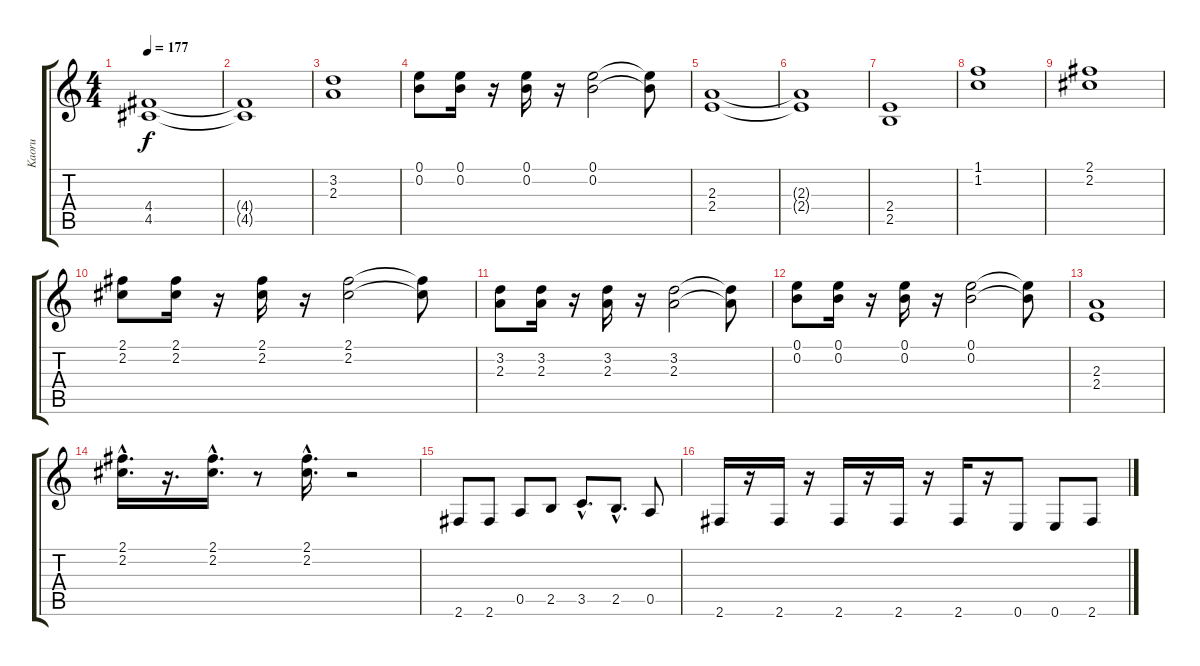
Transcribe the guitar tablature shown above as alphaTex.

\track ("Kaoru" "Kaoru") {instrument distortionguitar}
\staff {score tabs}
\tuning (E4 B3 G3 D3 A2 E2) {hide}
\ts (4 4)
\tempo 177
\clef g2
\ks c
(4.4 4.5).1{dy f} |
(4.4{t} 4.5{t}).1 |
(3.2 2.3).1 |
(0.1 0.2).8 (0.1 0.2).16 r.16 (0.1 0.2).16 r.16 (0.1 0.2).2 (0.1{t} 0.2{t}).8 |
(2.3 2.4).1 |
(2.3{t} 2.4{t}).1 |
(2.4 2.5).1 |
(1.1 1.2).1 |
(2.1 2.2).1 |
(2.1 2.2).8 (2.1 2.2).16 r.16 (2.1 2.2).16 r.16 (2.1 2.2).2 (2.1{t} 2.2{t}).8 |
(3.2 2.3).8 (3.2 2.3).16 r.16 (3.2 2.3).16 r.16 (3.2 2.3).2 (3.2{t} 2.3{t}).8 |
(0.1 0.2).8 (0.1 0.2).16 r.16 (0.1 0.2).16 r.16 (0.1 0.2).2 (0.1{t} 0.2{t}).8 |
(2.3 2.4).1 |
(2.1{hac} 2.2{hac}).16{d} r.16{d} (2.1{hac} 2.2{hac}).16{d} r.8 (2.1{hac} 2.2{hac}).16{d} r.2 |
2.6.8 2.6.8 0.5.8 2.5.8 3.5{hac}.8{d} 2.5{hac}.8{d} 0.5.8 |
2.6.16 r.16 2.6.16 r.16 2.6.16 r.16 2.6.16 r.16 2.6.16 r.16 0.6.8 0.6.8 2.6.8
